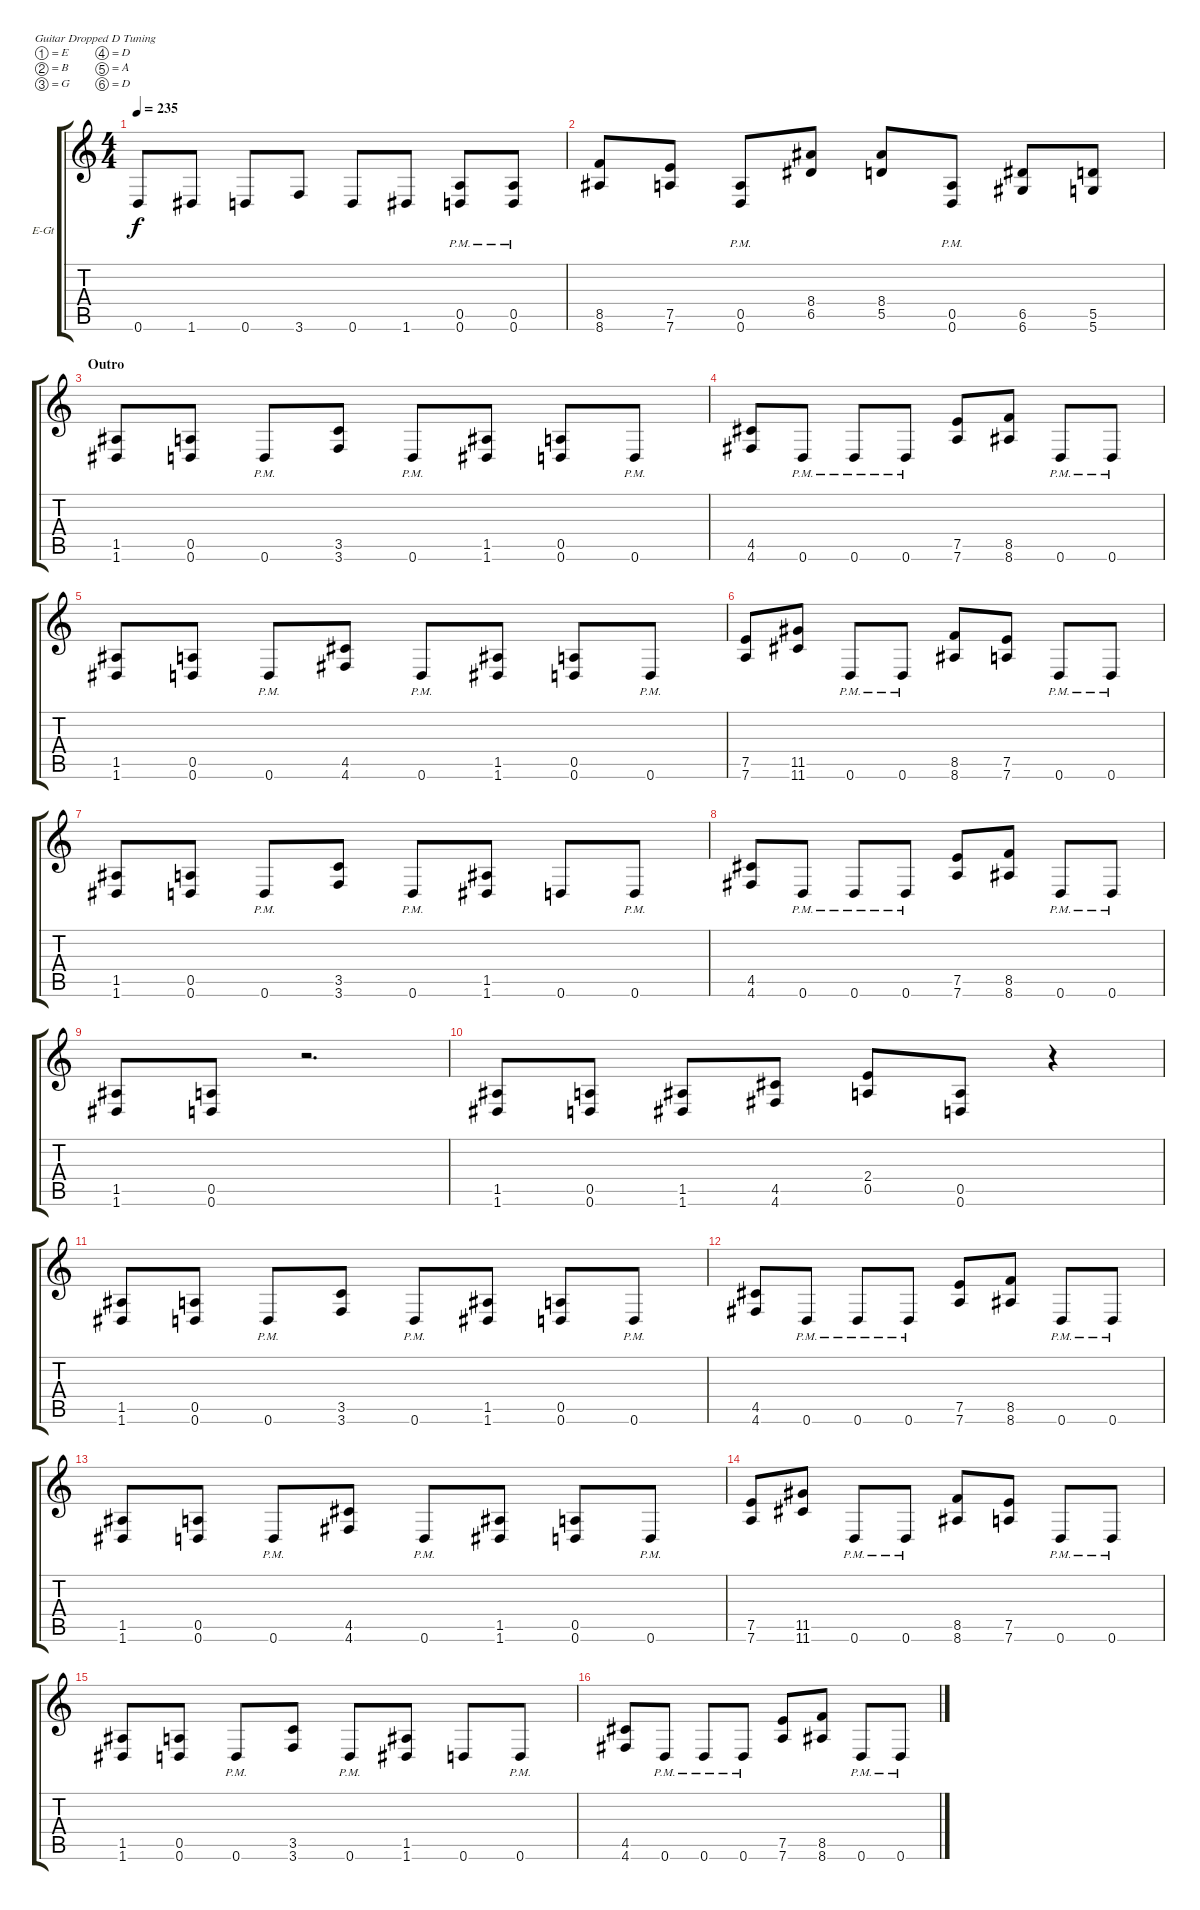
\defaultSystemsLayout 4
\bracketExtendMode groupsimilarinstruments
\firstSystemTrackNameOrientation horizontal
\otherSystemsTrackNameOrientation horizontal
\track ("Guitar 2" "E-Gt") {instrument distortionguitar}
\staff {score tabs}
\tuning (E4 B3 G3 D3 A2 D2)
\ts (4 4)
\tempo 235
\clef g2
\ks c
0.6.8{dy f} 1.6.8 0.6.8 3.6.8 0.6.8 1.6.8 (0.6{pm} 0.5{pm}).8 (0.6{pm} 0.5{pm}).8 |
(8.6 8.5).8 (7.6 7.5).8 (0.6{pm} 0.5{pm}).8 (6.5 8.4).8 (5.5 8.4).8 (0.6{pm} 0.5{pm}).8 (6.6 6.5).8 (5.6 5.5).8 |
\section ("" "Outro")
(1.6 1.5).8 (0.6 0.5).8 0.6{pm}.8 (3.6 3.5).8 0.6{pm}.8 (1.6 1.5).8 (0.6 0.5).8 0.6{pm}.8 |
(4.6 4.5).8 0.6{pm}.8 0.6{pm}.8 0.6{pm}.8 (7.6 7.5).8 (8.6 8.5).8 0.6{pm}.8 0.6{pm}.8 |
(1.6 1.5).8 (0.6 0.5).8 0.6{pm}.8 (4.6 4.5).8 0.6{pm}.8 (1.6 1.5).8 (0.6 0.5).8 0.6{pm}.8 |
(7.6 7.5).8 (11.6 11.5).8 0.6{pm}.8 0.6{pm}.8 (8.6 8.5).8 (7.6 7.5).8 0.6{pm}.8 0.6{pm}.8 |
(1.6 1.5).8 (0.6 0.5).8 0.6{pm}.8 (3.6 3.5).8 0.6{pm}.8 (1.6 1.5).8 0.6.8 0.6{pm}.8 |
(4.6 4.5).8 0.6{pm}.8 0.6{pm}.8 0.6{pm}.8 (7.6 7.5).8 (8.6 8.5).8 0.6{pm}.8 0.6{pm}.8 |
(1.6 1.5).8 (0.6 0.5).8 r.2{d} |
(1.6 1.5).8 (0.6 0.5).8 (1.6 1.5).8 (4.6 4.5).8 (0.5 2.4).8 (0.6 0.5).8 r.4 |
(1.6 1.5).8 (0.6 0.5).8 0.6{pm}.8 (3.6 3.5).8 0.6{pm}.8 (1.6 1.5).8 (0.6 0.5).8 0.6{pm}.8 |
(4.6 4.5).8 0.6{pm}.8 0.6{pm}.8 0.6{pm}.8 (7.6 7.5).8 (8.6 8.5).8 0.6{pm}.8 0.6{pm}.8 |
(1.6 1.5).8 (0.6 0.5).8 0.6{pm}.8 (4.6 4.5).8 0.6{pm}.8 (1.6 1.5).8 (0.6 0.5).8 0.6{pm}.8 |
(7.6 7.5).8 (11.6 11.5).8 0.6{pm}.8 0.6{pm}.8 (8.6 8.5).8 (7.6 7.5).8 0.6{pm}.8 0.6{pm}.8 |
(1.6 1.5).8 (0.6 0.5).8 0.6{pm}.8 (3.6 3.5).8 0.6{pm}.8 (1.6 1.5).8 0.6.8 0.6{pm}.8 |
(4.6 4.5).8 0.6{pm}.8 0.6{pm}.8 0.6{pm}.8 (7.6 7.5).8 (8.6 8.5).8 0.6{pm}.8 0.6{pm}.8
